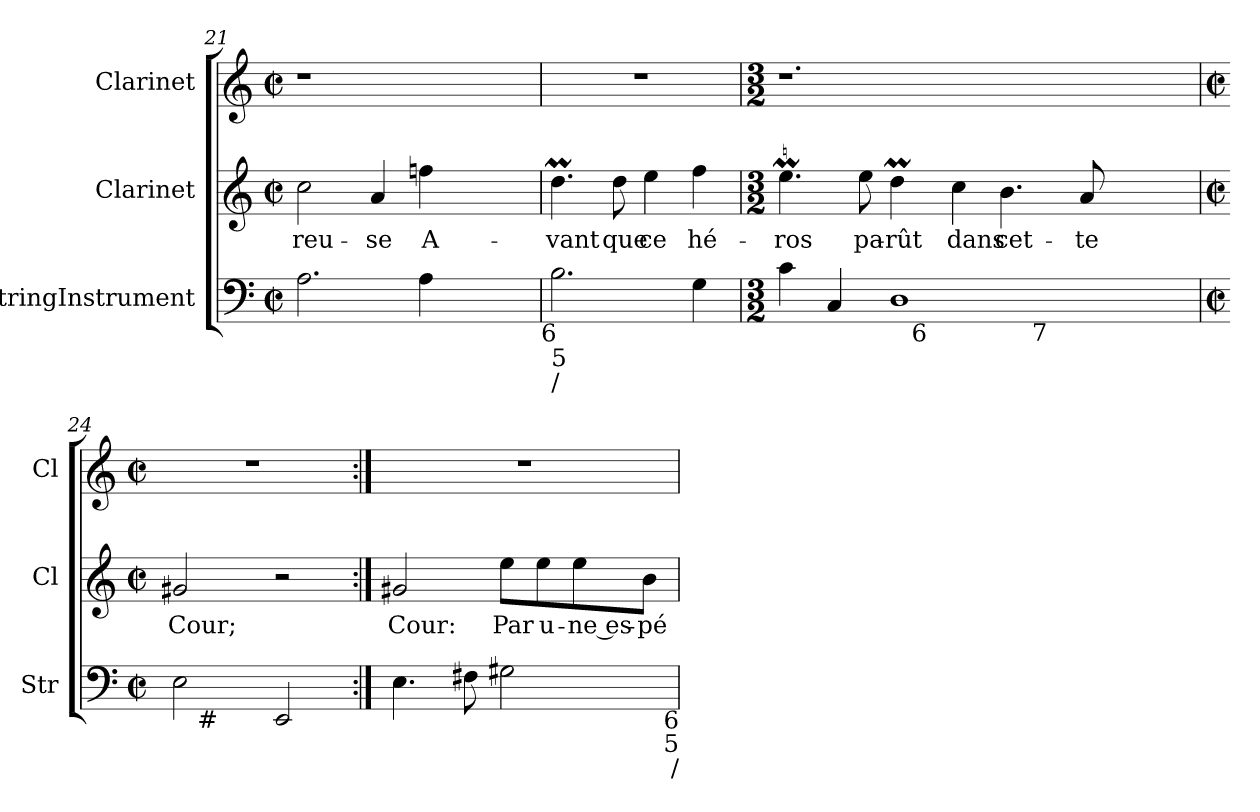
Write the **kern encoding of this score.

**kern	**kern	**text	**kern
*part3	*part2	*part2	*part1
*staff3	*staff2	*staff2	*staff1
*I"StringInstrument	*I"Clarinet	*	*I"Clarinet
*I'Str	*I'Cl	*	*I'Cl
*clefF4	*clefG2	*	*clefG2
*	*ITrd1c2	*	*ITrd1c2
*k[]	*k[b-e-]	*	*k[b-e-]
*C:	*B-:	*	*B-:
*M2/2	*M2/2	*	*M2/2
*met(c|)	*met(c|)	*	*met(c|)
=21	=21	=21	=21
2.A\	2b-\	-reu-	1r
.	4g/	-se	.
4A\	4ee-X\	A-	.
2ryy	2ryy	.	2ryy
!LO:TX:b:t=6	!	!	!
!!LO:LB:g=z
=22	=22	=22	=22
!LO:TX:b:t=5	!	!	!
!LO:TX:b:t=/	!	!	!
2.B\	4.ccM\	-vant	1r
.	8cc\	que	.
.	4dd\	ce	.
4G\	4ee-\	hé-	.
=23	=23	=23	=23
*M3/2	*M3/2	*	*M3/2
*^	*	*	*
*	*^	*	*	*
4c\	2ryy	1ryy	4.ddM\	-ros	1.r
4C/	.	.	.	.	.
.	.	.	8dd\	pa-	.
1D	16ryy	.	4ccM\	-rût	.
!	!LO:TX:b:t=6	!	!	!	!
.	1ryy	.	.	.	.
.	.	.	4b-\	dans	.
.	.	8ryy	4.a\	cet-	.
!	!	!LO:TX:b:t=7	!	!	!
.	.	2..ryy	.	.	.
.	.	.	8g/	-te	.
2ryy	.	.	2ryy	.	2ryy
.	4..ryy	.	.	.	.
!LO:TX:b:t=6\n5	!	!	!	!	!
*v	*v	*v	*	*	*
=24	=24	=24	=24
*M2/2	*M2/2	*	*M2/2
*met(c|)	*met(c|)	*	*met(c|)
*^	*	*	*
2E\	16ryy	2f#X/	Cour;	1r
!	!LO:TX:b:t=#	!	!	!
.	2...ryy	.	.	.
2EE/	.	2r	.	.
*v	*v	*	*	*
=25:|!	=25:|!	=25:|!	=25:|!
4.E\	2f#X/	Cour:	1r
8F#X\	.	.	.
2G#X\	8dd\L	Par	.
.	8dd\	u-	.
.	8dd\	-ne es-	.
.	8a\J	-pé-	.
!LO:TX:b:t=6\n5	!	!	!
!LO:TX:b:t=/	!	!	!
=	=	=	=
*-	*-	*-	*-
